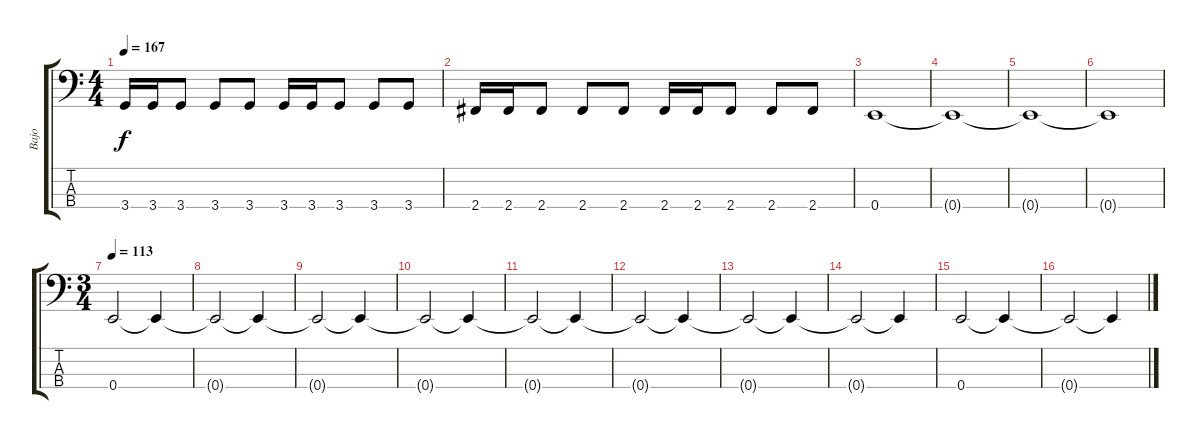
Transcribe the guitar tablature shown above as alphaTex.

\track ("Bajo" "Bajo") {instrument electricbasspick}
\staff {score tabs}
\tuning (G2 D2 A1 E1) {hide}
\ts (4 4)
\tempo 167
\clef f4
\ks c
3.4.16{dy f} 3.4.16 3.4.8 3.4.8 3.4.8 3.4.16 3.4.16 3.4.8 3.4.8 3.4.8 |
2.4.16 2.4.16 2.4.8 2.4.8 2.4.8 2.4.16 2.4.16 2.4.8 2.4.8 2.4.8 |
0.4.1 |
0.4{t}.1 |
0.4{t}.1 |
0.4{t}.1 |
\ts (3 4)
\tempo 113
0.4.2 0.4{t}.4 |
0.4{t}.2 0.4{t}.4 |
0.4{t}.2 0.4{t}.4 |
0.4{t}.2 0.4{t}.4 |
0.4{t}.2 0.4{t}.4 |
0.4{t}.2 0.4{t}.4 |
0.4{t}.2 0.4{t}.4 |
0.4{t}.2 0.4{t}.4 |
0.4.2 0.4{t}.4 |
0.4{t}.2 0.4{t}.4
